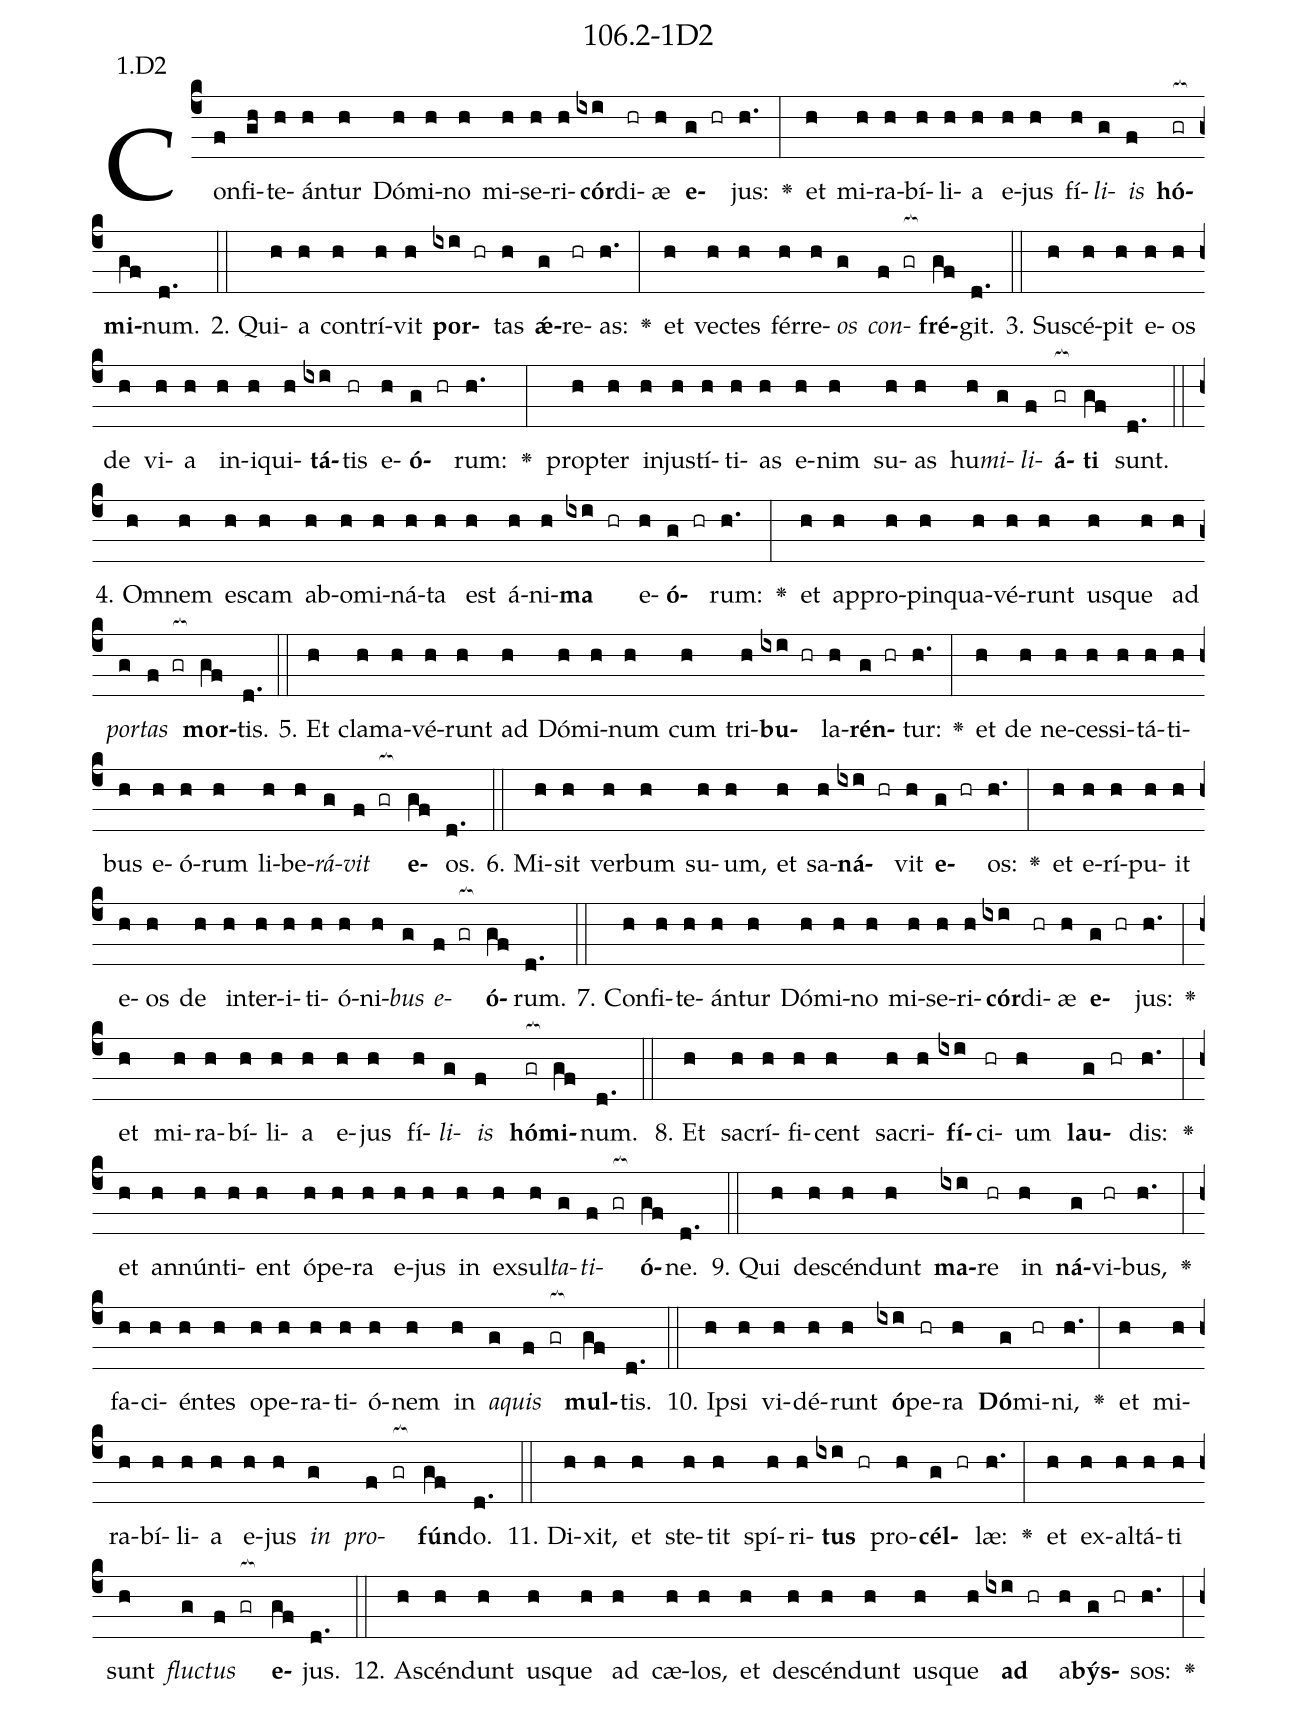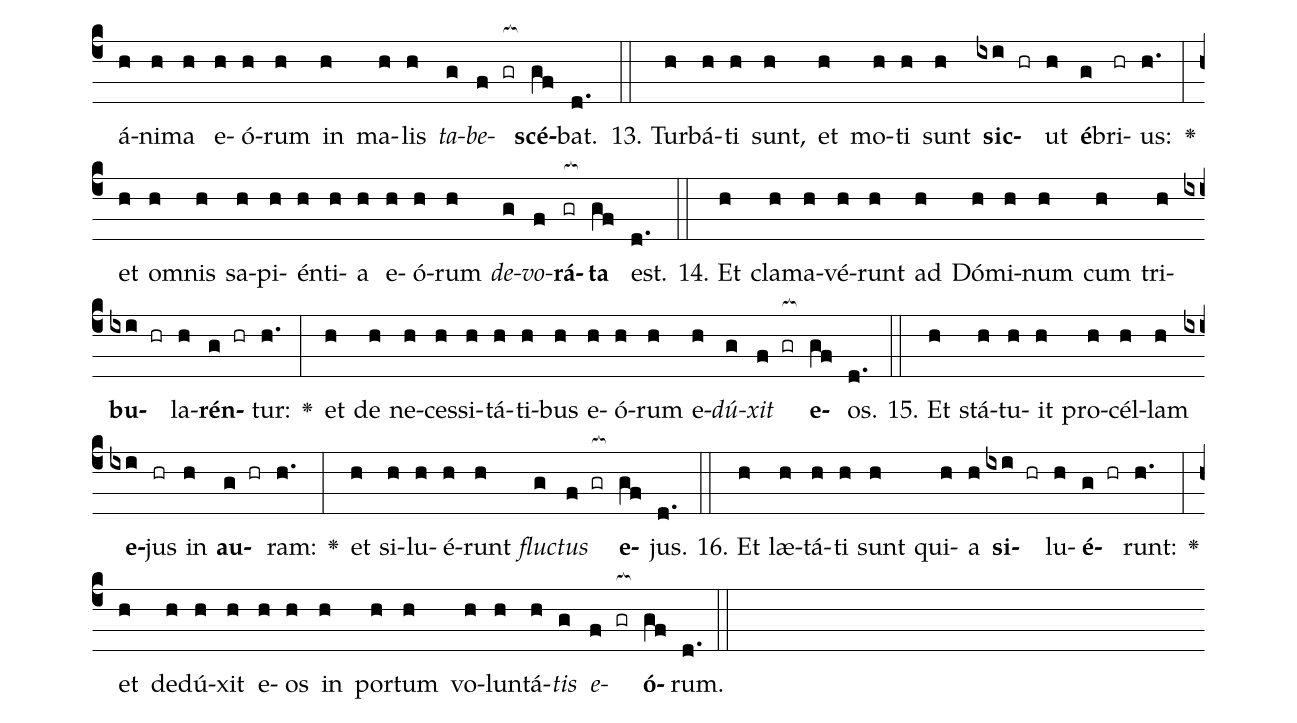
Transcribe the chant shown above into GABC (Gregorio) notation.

name: 106.2-1D2;
annotation: 1.D2;
%%
(c4)Con(f)fi(gh)te(h)án(h)tur(h) Dó(h)mi(h)no(h) mi(h)se(h)ri(h)<b>cór</b>(ixi)di(hr)æ(h) <b>e</b>(g hr)jus:(h.) <v>\greheightstar</v>(:) et(h) mi(h)ra(h)bí(h)li(h)a(h) e(h)jus(h) fí(h)<i>li</i>(g)<i>is</i>(f) <b>hó</b>(gr[ocb:1{])<b>mi</b>(gf[ocb:0}])num.(d.) (::)
2. Qui(h)a(h) con(h)trí(h)vit(h) <b>por</b>(ixi hr)tas(h) <b>ǽ</b>(g)re(hr)as:(h.) <v>\greheightstar</v>(:) et(h) vec(h)tes(h) fér(h)re(h)<i>os</i>(g) <i>con</i>(f gr[ocb:1{])<b>fré</b>(gf[ocb:0}])git.(d.) (::)
3. Su(h)scé(h)pit(h) e(h)os(h) de(h) vi(h)a(h) in(h)i(h)qui(h)<b>tá</b>(ixi)tis(hr) e(h)<b>ó</b>(g hr)rum:(h.) <v>\greheightstar</v>(:) prop(h)ter(h) in(h)jus(h)tí(h)ti(h)as(h) e(h)nim(h) su(h)as(h) hu(h)<i>mi</i>(g)<i>li</i>(f)<b>á</b>(gr[ocb:1{])<b>ti</b>(gf[ocb:0}]) sunt.(d.) (::)
4. Om(h)nem(h) es(h)cam(h) ab(h)o(h)mi(h)ná(h)ta(h) est(h) á(h)ni(h)<b>ma</b>(ixi hr) e(h)<b>ó</b>(g hr)rum:(h.) <v>\greheightstar</v>(:) et(h) ap(h)pro(h)pin(h)qua(h)vé(h)runt(h) us(h)que(h) ad(h) <i>por</i>(g)<i>tas</i>(f gr[ocb:1{]) <b>mor</b>(gf[ocb:0}])tis.(d.) (::)
5. Et(h) cla(h)ma(h)vé(h)runt(h) ad(h) Dó(h)mi(h)num(h) cum(h) tri(h)<b>bu</b>(ixi hr)la(h)<b>rén</b>(g hr)tur:(h.) <v>\greheightstar</v>(:) et(h) de(h) ne(h)ces(h)si(h)tá(h)ti(h)bus(h) e(h)ó(h)rum(h) li(h)be(h)<i>rá</i>(g)<i>vit</i>(f gr[ocb:1{]) <b>e</b>(gf[ocb:0}])os.(d.) (::)
6. Mi(h)sit(h) ver(h)bum(h) su(h)um,(h) et(h) sa(h)<b>ná</b>(ixi hr)vit(h) <b>e</b>(g hr)os:(h.) <v>\greheightstar</v>(:) et(h) e(h)rí(h)pu(h)it(h) e(h)os(h) de(h) in(h)ter(h)i(h)ti(h)ó(h)ni(h)<i>bus</i>(g) <i>e</i>(f gr[ocb:1{])<b>ó</b>(gf[ocb:0}])rum.(d.) (::)
7. Con(h)fi(h)te(h)án(h)tur(h) Dó(h)mi(h)no(h) mi(h)se(h)ri(h)<b>cór</b>(ixi)di(hr)æ(h) <b>e</b>(g hr)jus:(h.) <v>\greheightstar</v>(:) et(h) mi(h)ra(h)bí(h)li(h)a(h) e(h)jus(h) fí(h)<i>li</i>(g)<i>is</i>(f) <b>hó</b>(gr[ocb:1{])<b>mi</b>(gf[ocb:0}])num.(d.) (::)
8. Et(h) sa(h)crí(h)fi(h)cent(h) sa(h)cri(h)<b>fí</b>(ixi)ci(hr)um(h) <b>lau</b>(g hr)dis:(h.) <v>\greheightstar</v>(:) et(h) an(h)nún(h)ti(h)ent(h) ó(h)pe(h)ra(h) e(h)jus(h) in(h) ex(h)sul(h)<i>ta</i>(g)<i>ti</i>(f gr[ocb:1{])<b>ó</b>(gf[ocb:0}])ne.(d.) (::)
9. Qui(h) de(h)scén(h)dunt(h) <b>ma</b>(ixi)re(hr) in(h) <b>ná</b>(g)vi(hr)bus,(h.) <v>\greheightstar</v>(:) fa(h)ci(h)én(h)tes(h) o(h)pe(h)ra(h)ti(h)ó(h)nem(h) in(h) <i>a</i>(g)<i>quis</i>(f gr[ocb:1{]) <b>mul</b>(gf[ocb:0}])tis.(d.) (::)
10. Ip(h)si(h) vi(h)dé(h)runt(h) <b>ó</b>(ixi)pe(hr)ra(h) <b>Dó</b>(g)mi(hr)ni,(h.) <v>\greheightstar</v>(:) et(h) mi(h)ra(h)bí(h)li(h)a(h) e(h)jus(h) <i>in</i>(g) <i>pro</i>(f gr[ocb:1{])<b>fún</b>(gf[ocb:0}])do.(d.) (::)
11. Di(h)xit,(h) et(h) ste(h)tit(h) spí(h)ri(h)<b>tus</b>(ixi hr) pro(h)<b>cél</b>(g hr)læ:(h.) <v>\greheightstar</v>(:) et(h) ex(h)al(h)tá(h)ti(h) sunt(h) <i>fluc</i>(g)<i>tus</i>(f gr[ocb:1{]) <b>e</b>(gf[ocb:0}])jus.(d.) (::)
12. A(h)scén(h)dunt(h) us(h)que(h) ad(h) cæ(h)los,(h) et(h) de(h)scén(h)dunt(h) us(h)que(h) <b>ad</b>(ixi hr) a(h)<b>býs</b>(g hr)sos:(h.) <v>\greheightstar</v>(:) á(h)ni(h)ma(h) e(h)ó(h)rum(h) in(h) ma(h)lis(h) <i>ta</i>(g)<i>be</i>(f gr[ocb:1{])<b>scé</b>(gf[ocb:0}])bat.(d.) (::)
13. Tur(h)bá(h)ti(h) sunt,(h) et(h) mo(h)ti(h) sunt(h) <b>sic</b>(ixi hr)ut(h) <b>é</b>(g)bri(hr)us:(h.) <v>\greheightstar</v>(:) et(h) om(h)nis(h) sa(h)pi(h)én(h)ti(h)a(h) e(h)ó(h)rum(h) <i>de</i>(g)<i>vo</i>(f)<b>rá</b>(gr[ocb:1{])<b>ta</b>(gf[ocb:0}]) est.(d.) (::)
14. Et(h) cla(h)ma(h)vé(h)runt(h) ad(h) Dó(h)mi(h)num(h) cum(h) tri(h)<b>bu</b>(ixi hr)la(h)<b>rén</b>(g hr)tur:(h.) <v>\greheightstar</v>(:) et(h) de(h) ne(h)ces(h)si(h)tá(h)ti(h)bus(h) e(h)ó(h)rum(h) e(h)<i>dú</i>(g)<i>xit</i>(f gr[ocb:1{]) <b>e</b>(gf[ocb:0}])os.(d.) (::)
15. Et(h) stá(h)tu(h)it(h) pro(h)cél(h)lam(h) <b>e</b>(ixi)jus(hr) in(h) <b>au</b>(g hr)ram:(h.) <v>\greheightstar</v>(:) et(h) si(h)lu(h)é(h)runt(h) <i>fluc</i>(g)<i>tus</i>(f gr[ocb:1{]) <b>e</b>(gf[ocb:0}])jus.(d.) (::)
16. Et(h) læ(h)tá(h)ti(h) sunt(h) qui(h)a(h) <b>si</b>(ixi hr)lu(h)<b>é</b>(g hr)runt:(h.) <v>\greheightstar</v>(:) et(h) de(h)dú(h)xit(h) e(h)os(h) in(h) por(h)tum(h) vo(h)lun(h)tá(h)<i>tis</i>(g) <i>e</i>(f gr[ocb:1{])<b>ó</b>(gf[ocb:0}])rum.(d.) (::)
